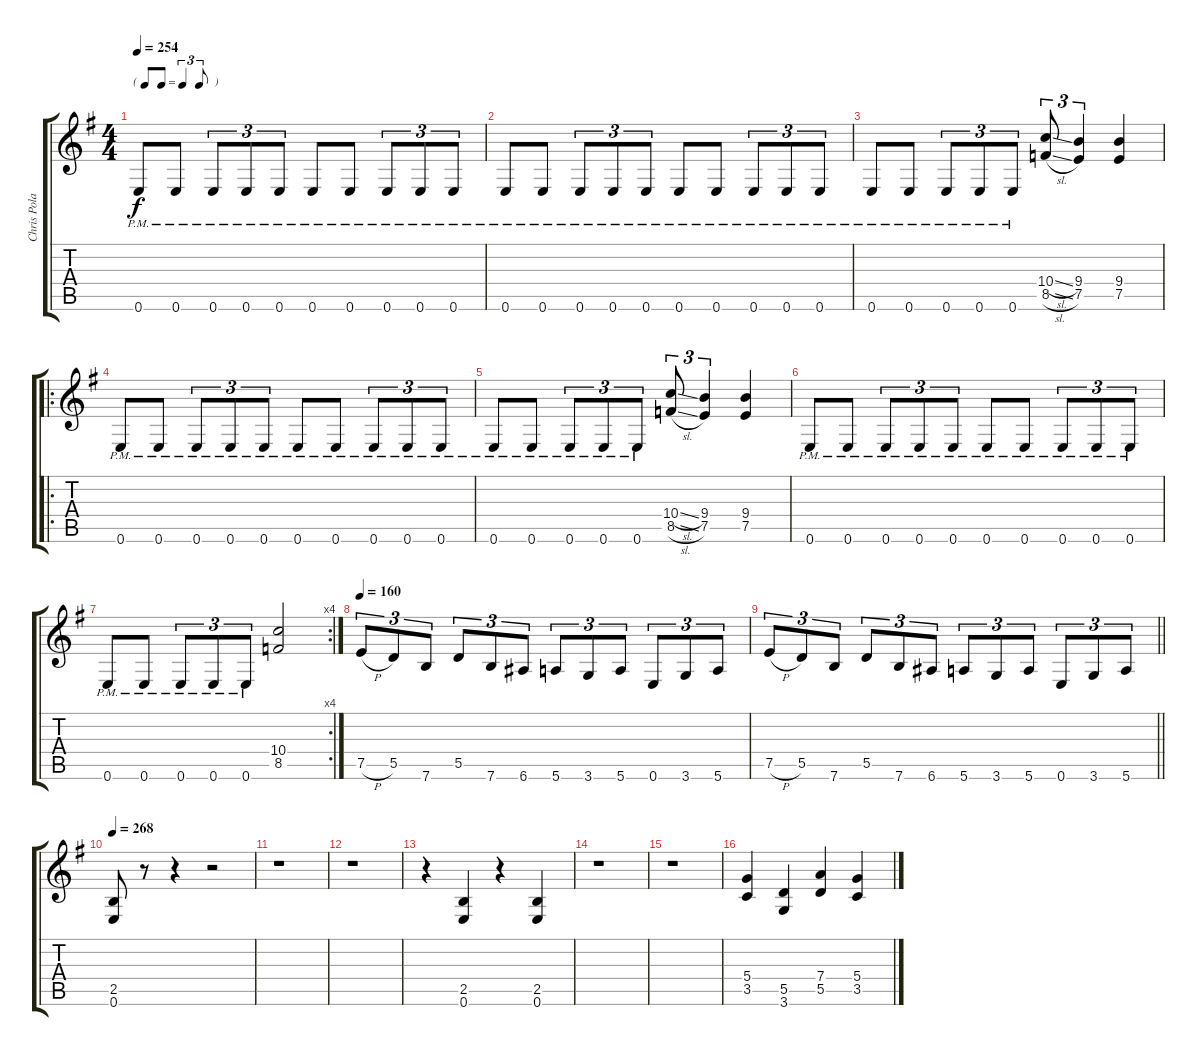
\track ("Chris Poland" "Chris Pola") {instrument distortionguitar}
\staff {score tabs}
\tuning (E4 B3 G3 D3 A2 E2) {hide}
\ts (4 4)
\tf triplet8th
\tempo 254
\clef g2
\ks g
0.6{pm}.8{dy f} 0.6{pm}.8 0.6{pm}.8{tu (3 2)} 0.6{pm}.8{tu (3 2)} 0.6{pm}.8{tu (3 2)} 0.6{pm}.8 0.6{pm}.8 0.6{pm}.8{tu (3 2)} 0.6{pm}.8{tu (3 2)} 0.6{pm}.8{tu (3 2)} |
0.6{pm}.8 0.6{pm}.8 0.6{pm}.8{tu (3 2)} 0.6{pm}.8{tu (3 2)} 0.6{pm}.8{tu (3 2)} 0.6{pm}.8 0.6{pm}.8 0.6{pm}.8{tu (3 2)} 0.6{pm}.8{tu (3 2)} 0.6{pm}.8{tu (3 2)} |
0.6{pm}.8 0.6{pm}.8 0.6{pm}.8{tu (3 2)} 0.6{pm}.8{tu (3 2)} 0.6{pm}.8{tu (3 2)} (10.4{sl} 8.5{sl}).8{tu (3 2)} (9.4 7.5).4{tu (3 2)} (9.4 7.5).4 |
\ro
0.6{pm}.8 0.6{pm}.8 0.6{pm}.8{tu (3 2)} 0.6{pm}.8{tu (3 2)} 0.6{pm}.8{tu (3 2)} 0.6{pm}.8 0.6{pm}.8 0.6{pm}.8{tu (3 2)} 0.6{pm}.8{tu (3 2)} 0.6{pm}.8{tu (3 2)} |
0.6{pm}.8 0.6{pm}.8 0.6{pm}.8{tu (3 2)} 0.6{pm}.8{tu (3 2)} 0.6{pm}.8{tu (3 2)} (10.4{sl} 8.5{sl}).8{tu (3 2)} (9.4 7.5).4{tu (3 2)} (9.4 7.5).4 |
0.6{pm}.8 0.6{pm}.8 0.6{pm}.8{tu (3 2)} 0.6{pm}.8{tu (3 2)} 0.6{pm}.8{tu (3 2)} 0.6{pm}.8 0.6{pm}.8 0.6{pm}.8{tu (3 2)} 0.6{pm}.8{tu (3 2)} 0.6{pm}.8{tu (3 2)} |
\rc 4
0.6{pm}.8 0.6{pm}.8 0.6{pm}.8{tu (3 2)} 0.6{pm}.8{tu (3 2)} 0.6{pm}.8{tu (3 2)} (10.4 8.5).2 |
\tempo 160
7.5{h}.8{tu (3 2)} 5.5.8{tu (3 2)} 7.6.8{tu (3 2)} 5.5.8{tu (3 2)} 7.6.8{tu (3 2)} 6.6.8{tu (3 2)} 5.6.8{tu (3 2)} 3.6.8{tu (3 2)} 5.6.8{tu (3 2)} 0.6.8{tu (3 2)} 3.6.8{tu (3 2)} 5.6.8{tu (3 2)} |
\barLineRight lightlight
7.5{h}.8{tu (3 2)} 5.5.8{tu (3 2)} 7.6.8{tu (3 2)} 5.5.8{tu (3 2)} 7.6.8{tu (3 2)} 6.6.8{tu (3 2)} 5.6.8{tu (3 2)} 3.6.8{tu (3 2)} 5.6.8{tu (3 2)} 0.6.8{tu (3 2)} 3.6.8{tu (3 2)} 5.6.8{tu (3 2)} |
\tempo 268
(2.5 0.6).8 r.8 r.4 r.2 |
r.1 |
r.1 |
r.4 (2.5 0.6).4 r.4 (2.5 0.6).4 |
r.1 |
r.1 |
(5.4 3.5).4 (5.5 3.6).4 (7.4 5.5).4 (5.4 3.5).4
